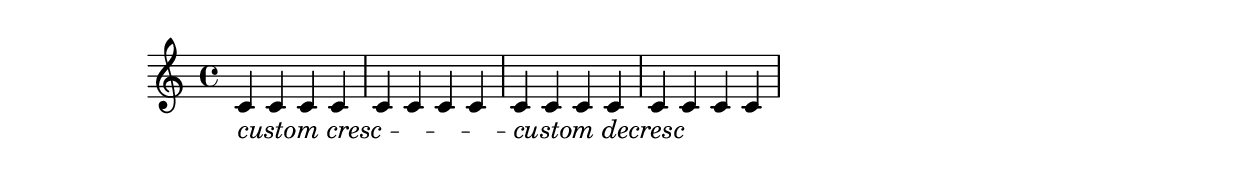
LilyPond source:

\version "2.19.21"

\header {
texidoc = "Postfix functions for custom crescendo text spanners.  The spanners
should start on the first note of the measure.  One has to use -\mycresc,
otherwise the spanner start will rather be assigned to the next note."
}

% Two functions for (de)crescendo spanners where you can explicitly give the
% spanner text.
mycresc = #(define-music-function (parser location mymarkup) (string?)
  (make-music 'CrescendoEvent 'span-direction START
              'span-type 'text 'span-text mymarkup))
mydecresc = #(define-music-function (parser location mymarkup) (string?)
  (make-music 'DecrescendoEvent 'span-direction START
              'span-type 'text 'span-text mymarkup))

\relative {
  c'4-\mycresc "custom cresc" c4 c4 c4 |
  c4 c4 c4 c4 |
  c4-\mydecresc "custom decresc" c4 c4 c4 |
  c4 c4\! c4 c4
}



